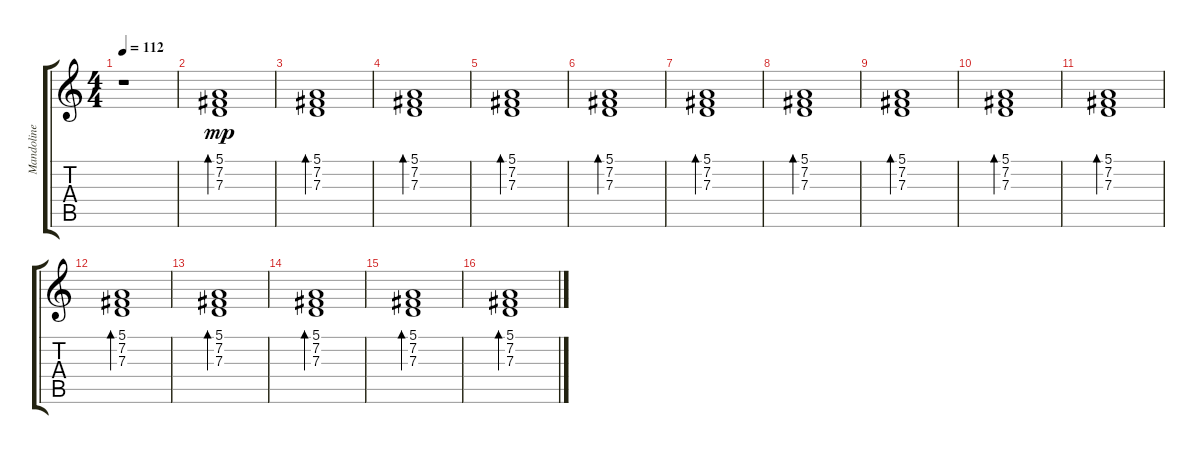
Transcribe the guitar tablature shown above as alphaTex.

\track ("Mandoline" "Mandoline") {instrument orchestralharp}
\staff {score tabs}
\tuning (E4 B3 G3 D3 A2 E2) {hide}
\ts (4 4)
\tempo 112
\clef g2
\ks c
r.1{dy mp instrument orchestralharp} |
(5.1 7.2 7.3).1{bd 240} |
(5.1 7.2 7.3).1{bd 240} |
(5.1 7.2 7.3).1{bd 240} |
(5.1 7.2 7.3).1{bd 240} |
(5.1 7.2 7.3).1{bd 240} |
(5.1 7.2 7.3).1{bd 240} |
(5.1 7.2 7.3).1{bd 240} |
(5.1 7.2 7.3).1{bd 240} |
(5.1 7.2 7.3).1{bd 240} |
(5.1 7.2 7.3).1{bd 240} |
(5.1 7.2 7.3).1{bd 240} |
(5.1 7.2 7.3).1{bd 240} |
(5.1 7.2 7.3).1{bd 240} |
(5.1 7.2 7.3).1{bd 240} |
(5.1 7.2 7.3).1{bd 240}
